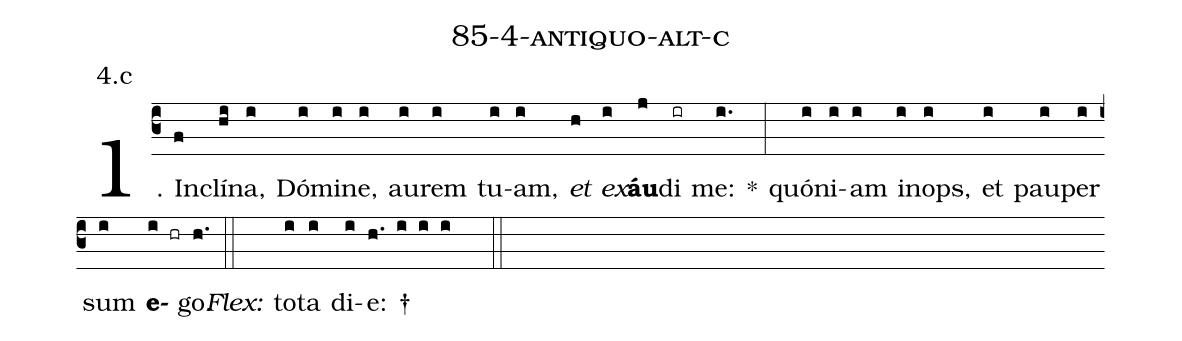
name: 85-4-antiquo-alt-c;
annotation: 4.c;
%%
(c3)1. In(f)clí(hi)na,(i) Dó(i)mi(i)ne,(i) au(i)rem(i) tu(i)am,(i) <i>et</i>(h) <i>ex</i>(i)<b>áu</b>(j)di(ir) me:(i.) *(:) quón(i)i(i)am(i) in(i)ops,(i) et(i) pau(i)per(i) sum(i) <b>e</b>(i hr)go.(h.) (::)
<i>Flex:</i>()  to(i)ta(i) di(i)e: †(h. i i i  ::)
